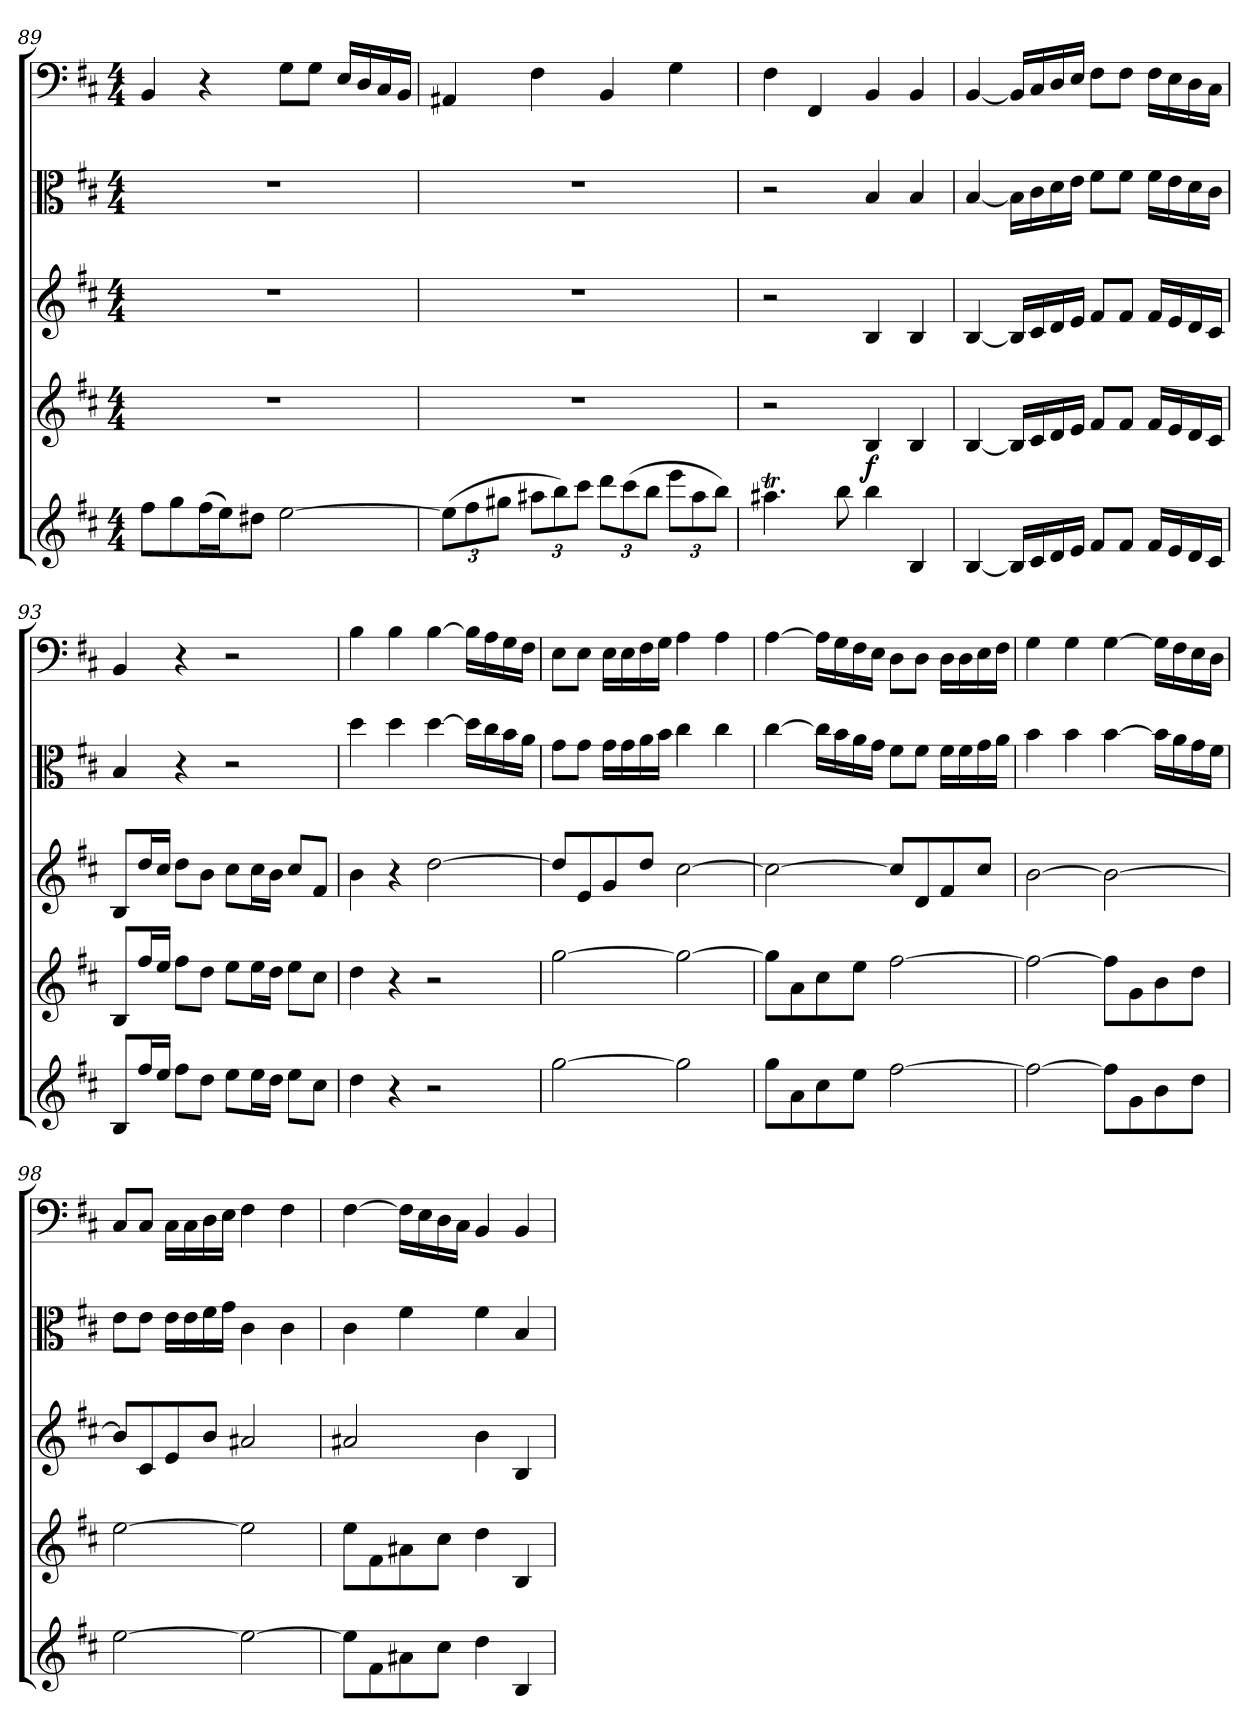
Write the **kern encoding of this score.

**kern	**kern	**dynam	**kern	**kern	**kern
*part5	*part4	*part4	*part3	*part2	*part1
*staff5	*staff4	*staff4	*staff3	*staff2	*staff1
*clefG2	*clefG2	*	*clefG2	*clefC3	*clefF4
*k[f#c#]	*k[f#c#]	*	*k[f#c#]	*k[f#c#]	*k[f#c#]
*D:	*D:	*	*D:	*D:	*D:
*M4/4	*M4/4	*	*M4/4	*M4/4	*M4/4
=89	=89	=89	=89	=89	=89
8ff#\L	1r	.	1r	1r	4BB/
8gg\	.	.	.	.	.
(16ff#/L	.	.	.	.	4r
16ee\J)	.	.	.	.	.
8dd#X\J	.	.	.	.	.
[2ee\	.	.	.	.	8G\L
.	.	.	.	.	8G\J
.	.	.	.	.	16E/LL
.	.	.	.	.	16D/
.	.	.	.	.	16C#/
.	.	.	.	.	16BB/JJ
=90	=90	=90	=90	=90	=90
(12ee\L]	1r	.	1r	1r	4AA#X/
12ff#\	.	.	.	.	.
12gg#X\J	.	.	.	.	.
12aa#X\L	.	.	.	.	4F#\
12bb\)	.	.	.	.	.
12ccc#\J	.	.	.	.	.
12ddd\L	.	.	.	.	4BB/
(12ccc#\	.	.	.	.	.
12bb\J	.	.	.	.	.
12eee\L	.	.	.	.	4G\
12aa#\	.	.	.	.	.
12bb\J)	.	.	.	.	.
=91	=91	=91	=91	=91	=91
4.aa#Xt\	2r	.	2r	2r	4F#\
.	.	.	.	.	4FF#/
8bb\	.	.	.	.	.
4bb\	4B/	f	4B/	4B/	4BB/
4B/	4B/	.	4B/	4B/	4BB/
=92	=92	=92	=92	=92	=92
[4B/	[4B/	.	[4B/	[4B/	[4BB/
16B/LL]	16B/LL]	.	16B/LL]	16B\LL]	16BB/LL]
16c#/	16c#/	.	16c#/	16c#\	16C#/
16d/	16d/	.	16d/	16d\	16D/
16e/JJ	16e/JJ	.	16e/JJ	16e\JJ	16E/JJ
8f#/L	8f#/L	.	8f#/L	8f#\L	8F#\L
8f#/J	8f#/J	.	8f#/J	8f#\J	8F#\J
16f#/LL	16f#/LL	.	16f#/LL	16f#\LL	16F#\LL
16e/	16e/	.	16e/	16e\	16E\
16d/	16d/	.	16d/	16d\	16D\
16c#/JJ	16c#/JJ	.	16c#/JJ	16c#\JJ	16C#\JJ
=93	=93	=93	=93	=93	=93
8B/L	8B/L	.	8B/L	4B/	4BB/
16ff#/L	16ff#/L	.	16dd/L	.	.
16ee/JJ	16ee/JJ	.	16cc#/JJ	.	.
8ff#\L	8ff#\L	.	8dd\L	4r	4r
8dd\J	8dd\J	.	8b\J	.	.
8ee\L	8ee\L	.	8cc#\L	2r	2r
16ee\L	16ee\L	.	16cc#\L	.	.
16dd\JJ	16dd\JJ	.	16b\JJ	.	.
8ee\L	8ee\L	.	8cc#/L	.	.
8cc#\J	8cc#\J	.	8f#/J	.	.
=94	=94	=94	=94	=94	=94
4dd\	4dd\	.	4b\	4dd\	4B\
4r	4r	.	4r	4dd\	4B\
2r	2r	.	[2dd\	[4dd\	[4B\
.	.	.	.	16dd\LL]	16B\LL]
.	.	.	.	16cc#\	16A\
.	.	.	.	16b\	16G\
.	.	.	.	16a\JJ	16F#\JJ
=95	=95	=95	=95	=95	=95
[2gg\	[2gg\	.	8dd/L]	8g\L	8E\L
.	.	.	8e/	8g\J	8E\J
.	.	.	8g/	16g\LL	16E\LL
.	.	.	.	16g\	16E\
.	.	.	8dd/J	16a\	16F#\
.	.	.	.	16b\JJ	16G\JJ
2gg\]	2gg\_	.	[2cc#\	4cc#\	4A\
.	.	.	.	4cc#\	4A\
=96	=96	=96	=96	=96	=96
8gg\L	8gg\L]	.	2cc#\_	[4cc#\	[4A\
8a\	8a\	.	.	.	.
8cc#\	8cc#\	.	.	16cc#\LL]	16A\LL]
.	.	.	.	16b\	16G\
8ee\J	8ee\J	.	.	16a\	16F#\
.	.	.	.	16g\JJ	16E\JJ
[2ff#\	[2ff#\	.	8cc#/L]	8f#\L	8D\L
.	.	.	8d/	8f#\J	8D\J
.	.	.	8f#/	16f#\LL	16D\LL
.	.	.	.	16f#\	16D\
.	.	.	8cc#/J	16g\	16E\
.	.	.	.	16a\JJ	16F#\JJ
=97	=97	=97	=97	=97	=97
2ff#\_	2ff#\_	.	[2b\	4b\	4G\
.	.	.	.	4b\	4G\
8ff#\L]	8ff#\L]	.	2b\_	[4b\	[4G\
8g\	8g\	.	.	.	.
8b\	8b\	.	.	16b\LL]	16G\LL]
.	.	.	.	16a\	16F#\
8dd\J	8dd\J	.	.	16g\	16E\
.	.	.	.	16f#\JJ	16D\JJ
=98	=98	=98	=98	=98	=98
[2ee\	[2ee\	.	8b/L]	8e\L	8C#/L
.	.	.	8c#/	8e\J	8C#/J
.	.	.	8e/	16e\LL	16C#\LL
.	.	.	.	16e\	16C#\
.	.	.	8b/J	16f#\	16D\
.	.	.	.	16g\JJ	16E\JJ
2ee\_	2ee\]	.	2a#X/	4c#\	4F#\
.	.	.	.	4c#\	4F#\
=99	=99	=99	=99	=99	=99
8ee\L]	8ee\L	.	2a#X/	4c#\	[4F#\
8f#\	8f#\	.	.	.	.
8a#X\	8a#X\	.	.	4f#\	16F#\LL]
.	.	.	.	.	16E\
8cc#\J	8cc#\J	.	.	.	16D\
.	.	.	.	.	16C#\JJ
4dd\	4dd\	.	4b\	4f#\	4BB/
4B/	4B/	.	4B/	4B/	4BB/
=	=	=	=	=	=
*-	*-	*-	*-	*-	*-
